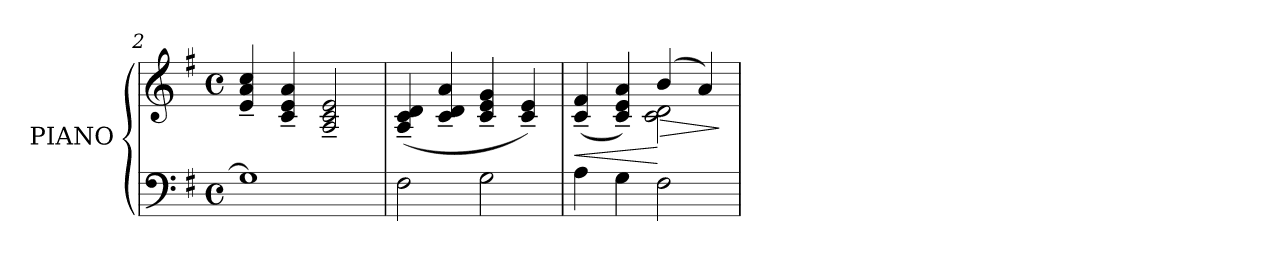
**kern	**kern	**dynam
*part1	*part1	*part1
*staff2	*staff1	*staff1/2
*I"PIANO	*	*
*I'Pno.	*	*
*clefF4	*clefG2	*
*k[f#]	*k[f#]	*
*M4/4	*M4/4	*
*met(c)	*met(c)	*
=2	=2	=2
1G]	4e/~ 4a/~ 4cc/~	.
.	4c/~ 4e/~ 4a/~	.
.	2A/~ 2c/~ 2e/~	.
=3	=3	=3
2F#\	(>4A/~ 4c/~ 4d/~	.
.	4c/~ 4d/~ 4a/~	.
2G\	4c/~ 4e/~ 4g/~	.
.	4c/~ 4e/~)	.
=4	=4	=4
!	!	!LO:HP:b
*	*^	*
4A\	(<4c/~ 4f#/~	2ryy	<
4G\	4c/~ 4e/~ 4a/~)	.	.
!	!	!	!LO:HP:n=1:b
2F#\	(>4b/	2c\ 2d\	[ >
.	4a/)	.	.
*	*v	*v	*
.	.	]
=	=	=
*-	*-	*-
